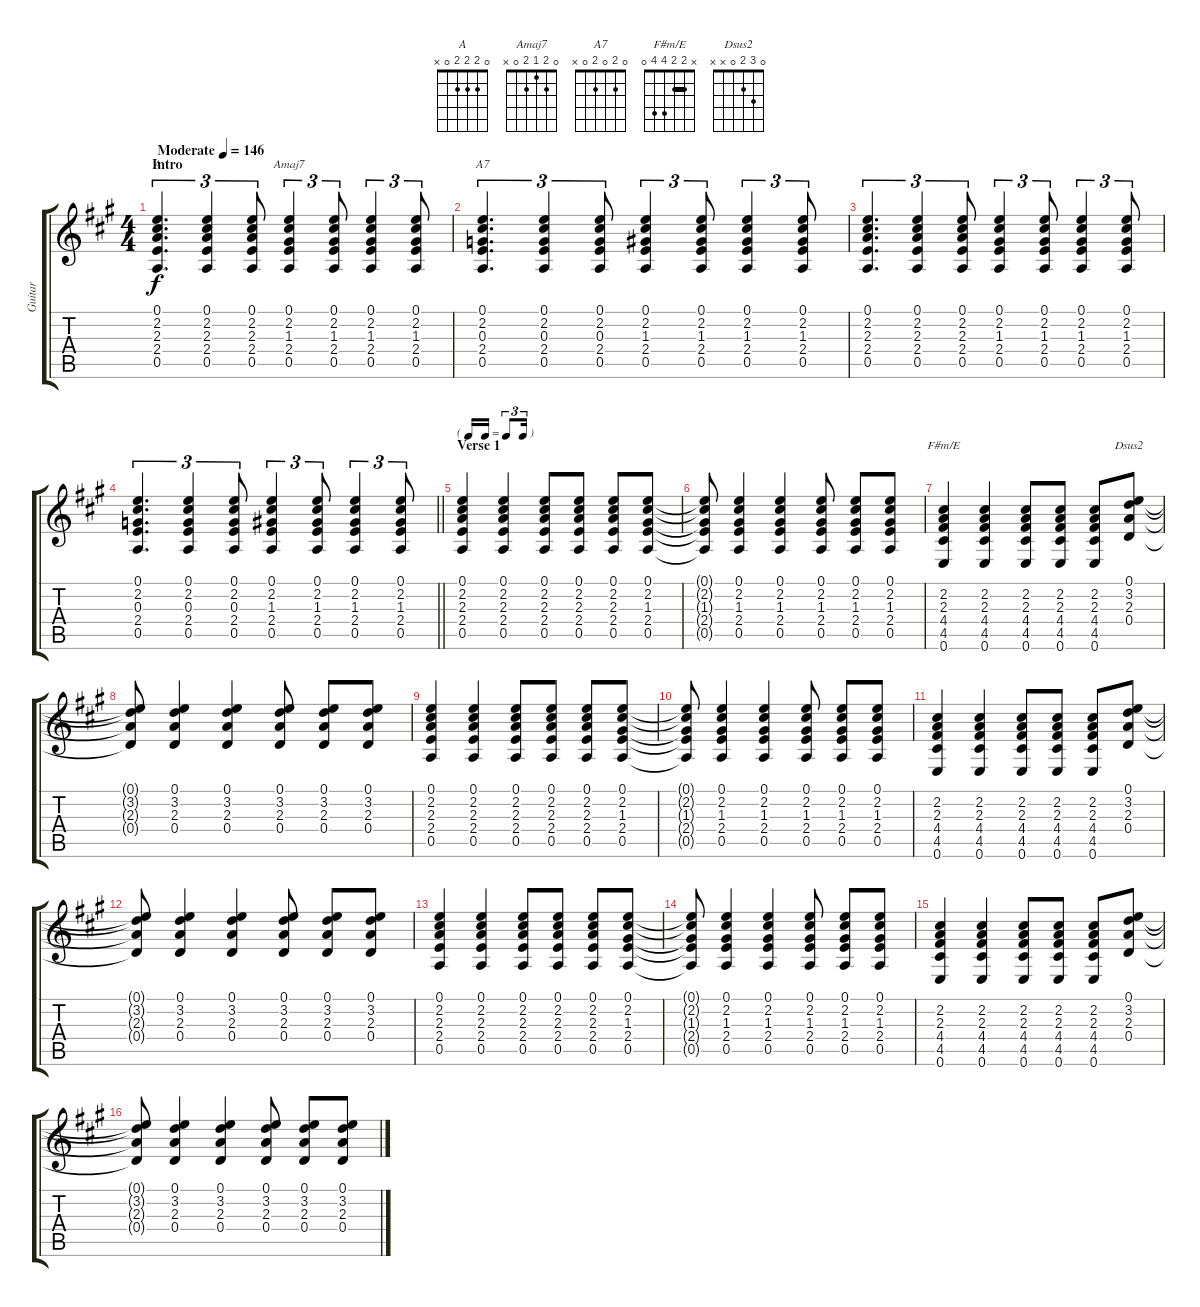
\track ("Guitar" "Guitar") {instrument acousticguitarsteel}
\staff {score tabs}
\tuning (E4 B3 G3 D3 A2 E2) {hide}
\chord ("A" 0 2 2 2 0 x)
\chord ("Amaj7" 0 2 1 2 0 x)
\chord ("A7" 0 2 0 2 0 x)
\chord ("F#m/E" x 2 2 4 4 0) {barre 2}
\chord ("Dsus2" 0 3 2 0 x x)
\ts (4 4)
\section ("" "Intro")
\tempo (146 "Moderate")
\clef g2
\ks a
(0.1 2.2 2.3 2.4 0.5).4{d tu (3 2) ch "A" dy f instrument acousticguitarsteel} (0.1 2.2 2.3 2.4 0.5).4{tu (3 2)} (0.1 2.2 2.3 2.4 0.5).8{tu (3 2)} (0.1 2.2 1.3 2.4 0.5).4{tu (3 2) ch "Amaj7"} (0.1 2.2 1.3 2.4 0.5).8{tu (3 2)} (0.1 2.2 1.3 2.4 0.5).4{tu (3 2)} (0.1 2.2 1.3 2.4 0.5).8{tu (3 2)} |
(0.1 2.2 0.3 2.4 0.5).4{d tu (3 2) ch "A7"} (0.1 2.2 0.3 2.4 0.5).4{tu (3 2)} (0.1 2.2 0.3 2.4 0.5).8{tu (3 2)} (0.1 2.2 1.3 2.4 0.5).4{tu (3 2)} (0.1 2.2 1.3 2.4 0.5).8{tu (3 2)} (0.1 2.2 1.3 2.4 0.5).4{tu (3 2)} (0.1 2.2 1.3 2.4 0.5).8{tu (3 2)} |
(0.1 2.2 2.3 2.4 0.5).4{d tu (3 2)} (0.1 2.2 2.3 2.4 0.5).4{tu (3 2)} (0.1 2.2 2.3 2.4 0.5).8{tu (3 2)} (0.1 2.2 1.3 2.4 0.5).4{tu (3 2)} (0.1 2.2 1.3 2.4 0.5).8{tu (3 2)} (0.1 2.2 1.3 2.4 0.5).4{tu (3 2)} (0.1 2.2 1.3 2.4 0.5).8{tu (3 2)} |
\barLineRight lightlight
(0.1 2.2 0.3 2.4 0.5).4{d tu (3 2)} (0.1 2.2 0.3 2.4 0.5).4{tu (3 2)} (0.1 2.2 0.3 2.4 0.5).8{tu (3 2)} (0.1 2.2 1.3 2.4 0.5).4{tu (3 2)} (0.1 2.2 1.3 2.4 0.5).8{tu (3 2)} (0.1 2.2 1.3 2.4 0.5).4{tu (3 2)} (0.1 2.2 1.3 2.4 0.5).8{tu (3 2)} |
\tf triplet16th
\section ("" "Verse 1")
(0.1 2.2 2.3 2.4 0.5).4 (0.1 2.2 2.3 2.4 0.5).4 (0.1 2.2 2.3 2.4 0.5).8 (0.1 2.2 2.3 2.4 0.5).8 (0.1 2.2 2.3 2.4 0.5).8 (0.1 2.2 1.3 2.4 0.5).8 |
(0.1{t} 2.2{t} 1.3{t} 2.4{t} 0.5{t}).8 (0.1 2.2 1.3 2.4 0.5).4 (0.1 2.2 1.3 2.4 0.5).4 (0.1 2.2 1.3 2.4 0.5).8 (0.1 2.2 1.3 2.4 0.5).8 (0.1 2.2 1.3 2.4 0.5).8 |
(2.2 2.3 4.4 4.5 0.6).4{ch "F#m/E"} (2.2 2.3 4.4 4.5 0.6).4 (2.2 2.3 4.4 4.5 0.6).8 (2.2 2.3 4.4 4.5 0.6).8 (2.2 2.3 4.4 4.5 0.6).8 (0.1 3.2 2.3 0.4).8{ch "Dsus2"} |
(0.1{t} 3.2{t} 2.3{t} 0.4{t}).8 (0.1 3.2 2.3 0.4).4 (0.1 3.2 2.3 0.4).4 (0.1 3.2 2.3 0.4).8 (0.1 3.2 2.3 0.4).8 (0.1 3.2 2.3 0.4).8 |
(0.1 2.2 2.3 2.4 0.5).4 (0.1 2.2 2.3 2.4 0.5).4 (0.1 2.2 2.3 2.4 0.5).8 (0.1 2.2 2.3 2.4 0.5).8 (0.1 2.2 2.3 2.4 0.5).8 (0.1 2.2 1.3 2.4 0.5).8 |
(0.1{t} 2.2{t} 1.3{t} 2.4{t} 0.5{t}).8 (0.1 2.2 1.3 2.4 0.5).4 (0.1 2.2 1.3 2.4 0.5).4 (0.1 2.2 1.3 2.4 0.5).8 (0.1 2.2 1.3 2.4 0.5).8 (0.1 2.2 1.3 2.4 0.5).8 |
(2.2 2.3 4.4 4.5 0.6).4 (2.2 2.3 4.4 4.5 0.6).4 (2.2 2.3 4.4 4.5 0.6).8 (2.2 2.3 4.4 4.5 0.6).8 (2.2 2.3 4.4 4.5 0.6).8 (0.1 3.2 2.3 0.4).8 |
(0.1{t} 3.2{t} 2.3{t} 0.4{t}).8 (0.1 3.2 2.3 0.4).4 (0.1 3.2 2.3 0.4).4 (0.1 3.2 2.3 0.4).8 (0.1 3.2 2.3 0.4).8 (0.1 3.2 2.3 0.4).8 |
(0.1 2.2 2.3 2.4 0.5).4 (0.1 2.2 2.3 2.4 0.5).4 (0.1 2.2 2.3 2.4 0.5).8 (0.1 2.2 2.3 2.4 0.5).8 (0.1 2.2 2.3 2.4 0.5).8 (0.1 2.2 1.3 2.4 0.5).8 |
(0.1{t} 2.2{t} 1.3{t} 2.4{t} 0.5{t}).8 (0.1 2.2 1.3 2.4 0.5).4 (0.1 2.2 1.3 2.4 0.5).4 (0.1 2.2 1.3 2.4 0.5).8 (0.1 2.2 1.3 2.4 0.5).8 (0.1 2.2 1.3 2.4 0.5).8 |
(2.2 2.3 4.4 4.5 0.6).4 (2.2 2.3 4.4 4.5 0.6).4 (2.2 2.3 4.4 4.5 0.6).8 (2.2 2.3 4.4 4.5 0.6).8 (2.2 2.3 4.4 4.5 0.6).8 (0.1 3.2 2.3 0.4).8 |
(0.1{t} 3.2{t} 2.3{t} 0.4{t}).8 (0.1 3.2 2.3 0.4).4 (0.1 3.2 2.3 0.4).4 (0.1 3.2 2.3 0.4).8 (0.1 3.2 2.3 0.4).8 (0.1 3.2 2.3 0.4).8
